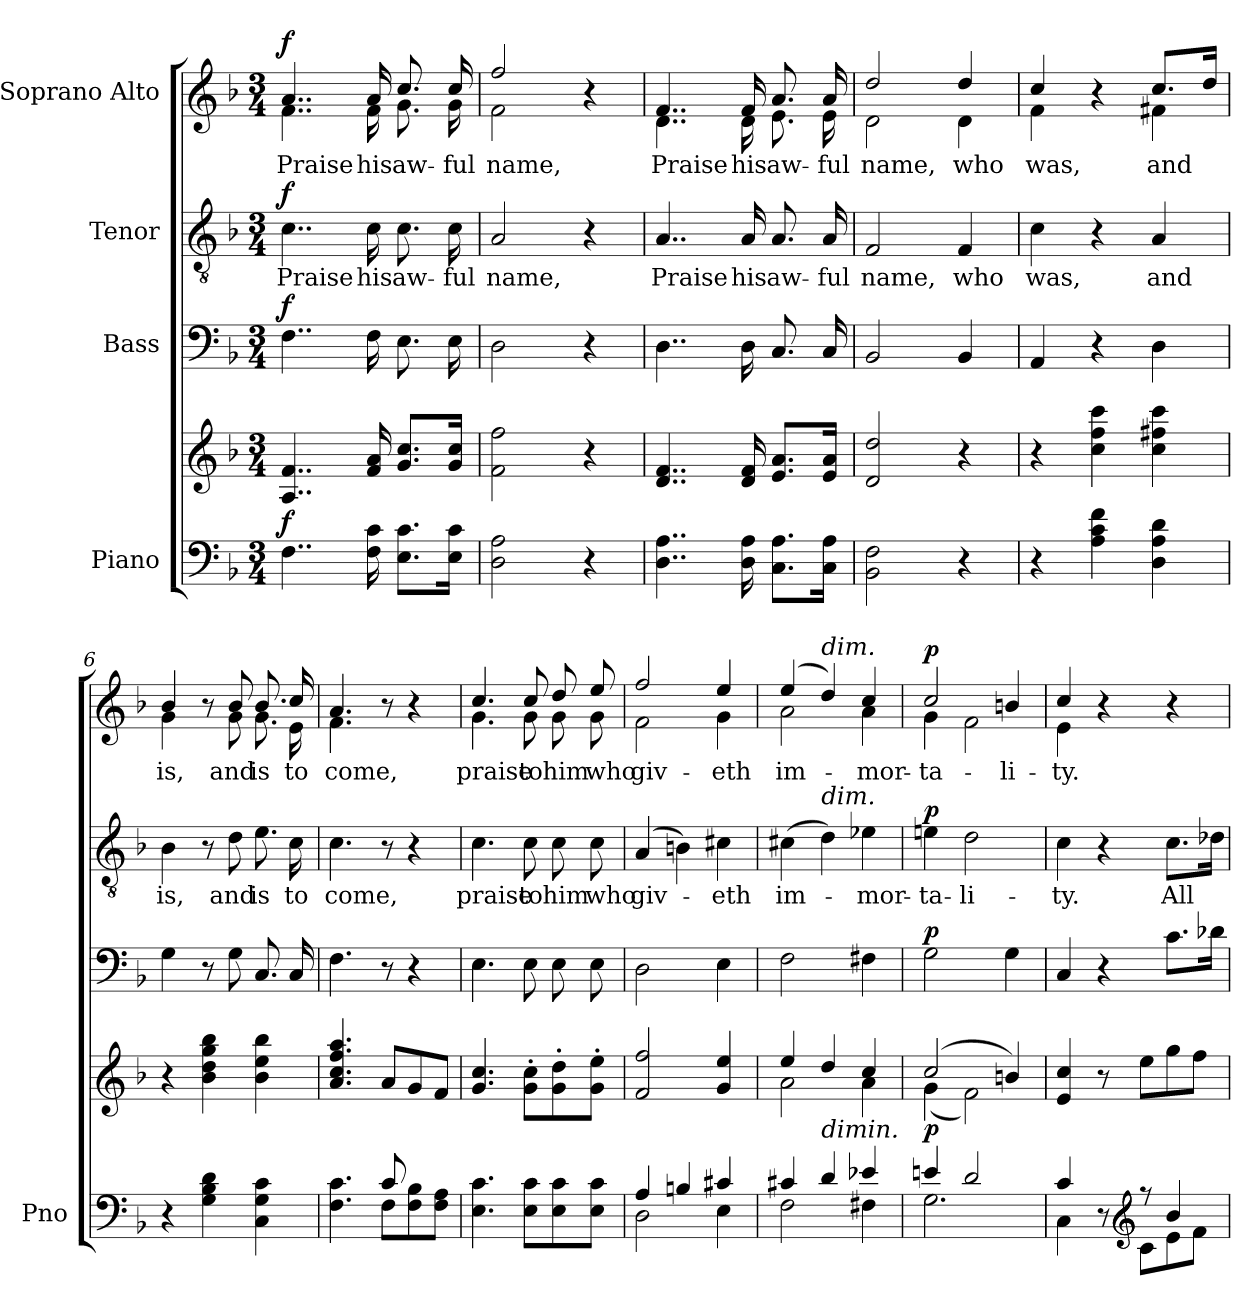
**kern	**kern	**dynam	**kern	**dynam	**kern	**text	**dynam	**kern	**text	**dynam
*part4	*part4	*part4	*part3	*part3	*part2	*part2	*part2	*part1	*part1	*part1
*staff5	*staff4	*staff4/5	*staff3	*staff3	*staff2	*staff2	*staff2	*staff1	*staff1	*staff1
*I"Piano	*	*	*I"Bass	*	*I"Tenor	*	*	*I"Soprano Alto	*	*
*I'Pno	*	*	*	*	*	*	*	*	*	*
*clefF4	*clefG2	*	*clefF4	*	*clefGv2	*	*	*clefG2	*	*
*k[b-]	*k[b-]	*	*k[b-]	*	*k[b-]	*	*	*k[b-]	*	*
*M3/4	*M3/4	*	*M3/4	*	*M3/4	*	*	*M3/4	*	*
*MM84	*MM84	*	*MM84	*	*MM84	*	*	*MM84	*	*
=1	=1	=1	=1	=1	=1	=1	=1	=1	=1	=1
!	!	!	!	!	!	!	!	!LO:TX:a:B:t=Allegro moderato	!	!
!	!	!LO:DY:a=2	!	!LO:DY:a	!	!LO:LY:b	!LO:DY:a	!	!LO:LY:b	!LO:DY:a
*	*	*	*	*	*	*	*	*^	*	*
4..F\	4..A/ 4..f/	f	4..F\	f	4..c\	Praise	f	4..a/	4..f\	Praise	f
!	!	!	!	!	!	!LO:LY:b	!	!	!	!LO:LY:b	!
16F\ 16c\	16f/ 16a/	.	16F\	.	16c\	his	.	16a/	16f\	his	.
!	!	!	!	!	!	!LO:LY:b	!	!	!	!LO:LY:b	!
8.E\ 8.c\L	8.g/ 8.cc/L	.	8.E\	.	8.c\	aw-	.	8.cc/	8.g\	aw-	.
!	!	!	!	!	!	!LO:LY:b	!	!	!	!LO:LY:b	!
16E\ 16c\Jk	16g/ 16cc/Jk	.	16E\	.	16c\	-ful	.	16cc/	16g\	-ful	.
=2	=2	=2	=2	=2	=2	=2	=2	=2	=2	=2	=2
!	!	!	!	!	!	!LO:LY:b	!	!	!	!LO:LY:b	!
2D\ 2A\	2f\ 2ff\	.	2D\	.	2A/	name,	.	2ff/	2f\	name,	.
4r	4r	.	4r	.	4r	.	.	4r	4ryy	.	.
=3	=3	=3	=3	=3	=3	=3	=3	=3	=3	=3	=3
!	!	!	!	!	!	!LO:LY:b	!	!	!	!LO:LY:b	!
4..D\ 4..A\	4..d/ 4..f/	.	4..D\	.	4..A/	Praise	.	4..f/	4..d\	Praise	.
!	!	!	!	!	!	!LO:LY:b	!	!	!	!LO:LY:b	!
16D\ 16A\	16d/ 16f/	.	16D\	.	16A/	his	.	16f/	16d\	his	.
!	!	!	!	!	!	!LO:LY:b	!	!	!	!LO:LY:b	!
8.C\ 8.A\L	8.e/ 8.a/L	.	8.C/	.	8.A/	aw-	.	8.a/	8.e\	aw-	.
!	!	!	!	!	!	!LO:LY:b	!	!	!	!LO:LY:b	!
16C\ 16A\Jk	16e/ 16a/Jk	.	16C/	.	16A/	-ful	.	16a/	16e\	-ful	.
!!LO:LB:g=z	!!
=4	=4	=4	=4	=4	=4	=4	=4	=4	=4	=4	=4
!	!	!	!	!	!	!LO:LY:b	!	!	!	!LO:LY:b	!
2BB-\ 2F\	2d/ 2dd/	.	2BB-/	.	2F/	name,	.	2dd/	2d\	name,	.
!	!	!	!	!	!	!LO:LY:b	!	!	!	!LO:LY:b	!
4r	4r	.	4BB-/	.	4F/	who	.	4dd/	4d\	who	.
=5	=5	=5	=5	=5	=5	=5	=5	=5	=5	=5	=5
!	!	!	!	!	!	!LO:LY:b	!	!	!	!LO:LY:b	!
4r	4r	.	4AA/	.	4c\	was,	.	4cc/	4f\	was,	.
4A\ 4c\ 4f\	4cc\ 4ff\ 4ccc\	.	4r	.	4r	.	.	4r	4ryy	.	.
!	!	!	!	!	!	!LO:LY:b	!	!	!	!LO:LY:b	!
4D\ 4A\ 4d\	4cc\ 4ff#X\ 4ccc\	.	4D\	.	4A/	and	.	8.cc/L	4f#X\	and	.
.	.	.	.	.	.	.	.	16dd/Jk	.	.	.
=6	=6	=6	=6	=6	=6	=6	=6	=6	=6	=6	=6
!	!	!	!	!	!	!LO:LY:b	!	!	!	!LO:LY:b	!
4r	4r	.	4G\	.	4B-\	is,	.	4b-/	4g\	is,	.
4G\ 4B-\ 4d\	4b-\ 4dd\ 4gg\ 4bb-\	.	8r	.	8r	.	.	8r	8ryy	.	.
!	!	!	!	!	!	!LO:LY:b	!	!	!	!LO:LY:b	!
.	.	.	8G\	.	8d\	and	.	8b-/	8g\	and	.
!	!	!	!	!	!	!LO:LY:b	!	!	!	!LO:LY:b	!
4C\ 4G\ 4c\	4b-\ 4ee\ 4bb-\	.	8.C/	.	8.e\	is	.	8.b-/	8.g\	is	.
!	!	!	!	!	!	!LO:LY:b	!	!	!	!LO:LY:b	!
.	.	.	16C/	.	16c\	to	.	16cc/	16e\	to	.
=7	=7	=7	=7	=7	=7	=7	=7	=7	=7	=7	=7
*^	*^	*	*	*	*	*	*	*	*	*	*
!	!	!	!	!	!	!	!	!LO:LY:b	!	!	!	!LO:LY:b	!
4.ryy	4.F\ 4.c\	4.a/ 4.cc/ 4.ff/ 4.aa/	2ryy	.	4.F\	.	4.c\	come,	.	4.a/	4.f\	come,	.
8c/L	8F\L	8a/L	.	.	8r	.	8r	.	.	8r	8ryy	.	.
4ryy	8F\ 8B-\	8g/	8e\	.	4r	.	4r	.	.	4r	4ryy	.	.
.	8F\ 8A\J	8f/J	8f\J	.	.	.	.	.	.	.	.	.	.
!!LO:PB:g=z	!!
=8	=8	=8	=8	=8	=8	=8	=8	=8	=8	=8	=8	=8	=8
!	!	!	!	!	!	!	!	!LO:LY:b	!	!	!	!LO:LY:b	!
*v	*v	*	*	*	*	*	*	*	*	*	*	*	*
*	*v	*v	*	*	*	*	*	*	*	*	*	*
4.E\ 4.c\	4.g/ 4.cc/	.	4.E\	.	4.c\	praise	.	4.cc/	4.g\	praise	.
!	!	!	!	!	!	!LO:LY:b	!	!	!	!LO:LY:b	!
8E\ 8c\L	8g\' 8cc\'L	.	8E\	.	8c\	to	.	8cc/	8g\	to	.
!	!	!	!	!	!	!LO:LY:b	!	!	!	!LO:LY:b	!
8E\ 8c\	8g\' 8dd\'	.	8E\	.	8c\	him	.	8dd/	8g\	him	.
!	!	!	!	!	!	!LO:LY:b	!	!	!	!LO:LY:b	!
8E\ 8c\J	8g\' 8ee\'J	.	8E\	.	8c\	who	.	8ee/	8g\	who	.
=9	=9	=9	=9	=9	=9	=9	=9	=9	=9	=9	=9
*^	*	*	*	*	*	*	*	*	*	*	*
!	!	!	!	!	!	!	!LO:LY:b	!	!	!	!LO:LY:b	!
4A/	2D\	2f/ 2ff/	.	2D\	.	(4A/	giv-	.	2ff/	2f\	giv-	.
4Bn/	.	.	.	.	.	4Bn\)	.	.	.	.	.	.
!	!	!	!	!	!	!	!LO:LY:b	!	!	!	!LO:LY:b	!
4c#X/	4E\	4g/ 4ee/	.	4E\	.	4c#X\	-eth	.	4ee/	4g\	-eth	.
=10	=10	=10	=10	=10	=10	=10	=10	=10	=10	=10	=10	=10
*	*	*^	*	*	*	*	*	*	*	*	*	*
!	!	!	!	!	!	!	!	!LO:LY:b	!	!	!	!LO:LY:b	!
4c#X/	2F\	4ee/	2a\	.	2F\	.	(4c#X\	im-	.	(4ee/	2a\	im-	.
!	!	!	!	!	!	!	!	!	!	!LO:TX:a:i:t=dim.	!	!	!
!	!	!	!	!	!	!	!LO:TX:a:i:t=dim.	!	!	!	!	!	!
!LO:TX:a:i:t=dimin.	!	!	!	!	!	!	!	!	!	!	!	!	!
4d/	.	4dd/	.	.	.	.	4d\)	.	.	4dd/)	.	.	.
!	!	!	!	!	!	!	!	!LO:LY:b	!	!	!	!LO:LY:b	!
4e-X/	4F#X\	4cc/	4a\	.	4F#X\	.	4e-X\	-mor-	.	4cc/	4a\	-mor-	.
=11	=11	=11	=11	=11	=11	=11	=11	=11	=11	=11	=11	=11	=11
!	!	!	!	!LO:DY:a=2	!	!LO:DY:a	!	!LO:LY:b	!LO:DY:a	!	!	!LO:LY:b	!LO:DY:a
4en/	2.G\	(2cc/	(4g\	p	2G\	p	4en\	-ta-	p	2cc/	4g\	-ta-	p
!	!	!	!	!	!	!	!	!LO:LY:b	!	!	!	!	!
2d/	.	.	2f\)	.	.	.	2d\	-li-	.	.	2f\	.	.
!	!	!	!	!	!	!	!	!	!	!	!	!LO:LY:b	!
.	.	4bn/)	.	.	4G\	.	.	.	.	4bn/	.	-li-	.
*	*	*v	*v	*	*	*	*	*	*	*	*	*	*
!!LO:LB:g=z	!!
=12	=12	=12	=12	=12	=12	=12	=12	=12	=12	=12	=12	=12
!	!	!	!	!	!	!	!LO:LY:b	!	!	!	!LO:LY:b	!
4c/	4C\	4e/ 4cc/	.	4C/	.	4c\	-ty.	.	4cc/	4e\	-ty.	.
8r	8ryy	8r	.	4r	.	4r	.	.	4r	4ryy	.	.
*clefG2	*	*	*	*	*	*	*	*	*	*	*	*
8r	8c\L	8ee\L	.	.	.	.	.	.	.	.	.	.
!	!	!	!	!	!	!	!LO:LY:b	!	!	!	!	!
4b-/	8e\	8gg\	.	8.c\L	.	8.c\L	All	.	4r	4ryy	.	.
.	8f\J	8ff\J	.	.	.	.	.	.	.	.	.	.
.	.	.	.	16d-X\Jk	.	16d-X\Jk	.	.	.	.	.	.
*v	*v	*	*	*	*	*	*	*	*v	*v	*	*
=	=	=	=	=	=	=	=	=	=	=
*-	*-	*-	*-	*-	*-	*-	*-	*-	*-	*-
